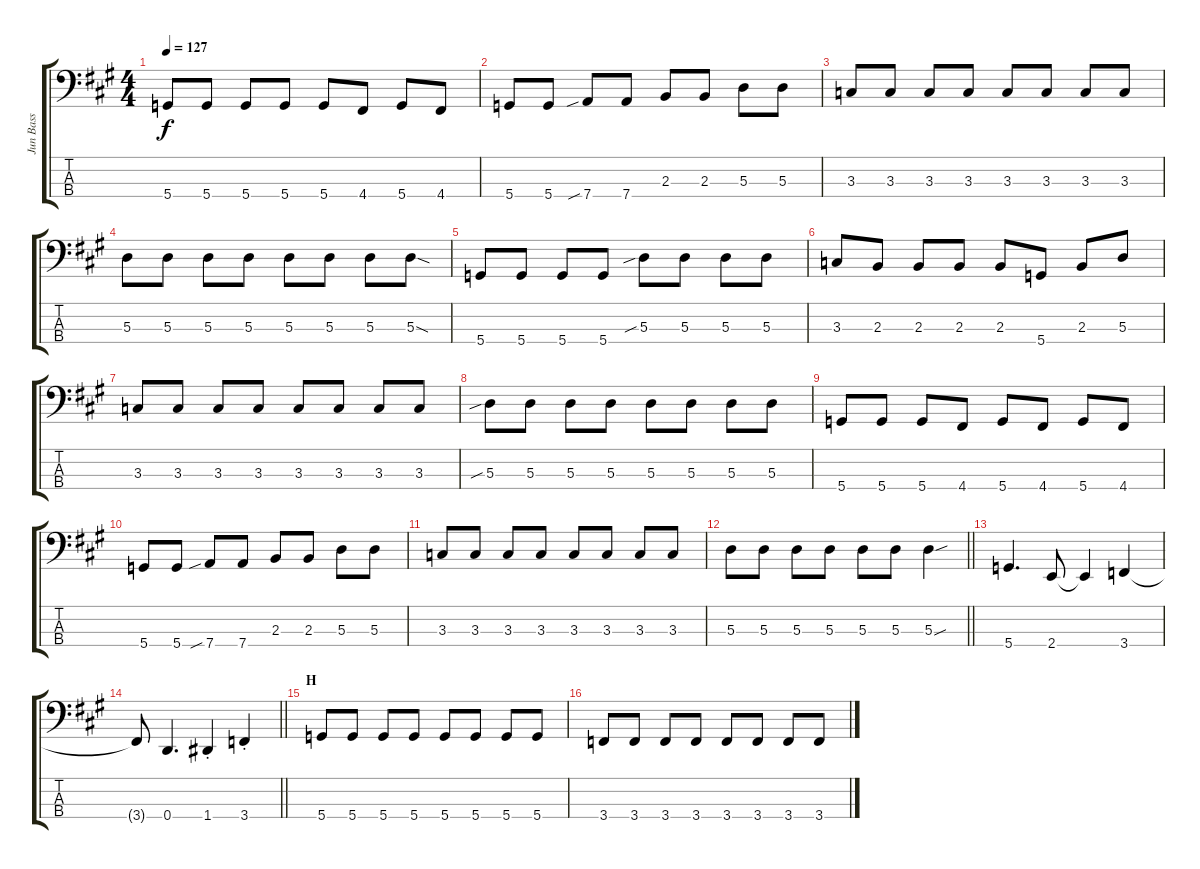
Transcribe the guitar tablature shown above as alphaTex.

\track ("Jun Bass" "Jun Bass") {instrument electricbasspick}
\staff {score tabs}
\tuning (G2 D2 A1 D1) {hide}
\ts (4 4)
\tempo 127
\clef f4
\ks a
5.4.8{dy f} 5.4.8 5.4.8 5.4.8 5.4.8 4.4.8 5.4.8 4.4.8 |
5.4.8 5.4.8 7.4{sib}.8 7.4.8 2.3.8 2.3.8 5.3.8 5.3.8 |
3.3.8 3.3.8 3.3.8 3.3.8 3.3.8 3.3.8 3.3.8 3.3.8 |
5.3.8 5.3.8 5.3.8 5.3.8 5.3.8 5.3.8 5.3.8 5.3{sod}.8 |
5.4.8 5.4.8 5.4.8 5.4.8 5.3{sib}.8 5.3.8 5.3.8 5.3.8 |
3.3.8 2.3.8 2.3.8 2.3.8 2.3.8 5.4.8 2.3.8 5.3.8 |
3.3.8 3.3.8 3.3.8 3.3.8 3.3.8 3.3.8 3.3.8 3.3.8 |
5.3{sib}.8 5.3.8 5.3.8 5.3.8 5.3.8 5.3.8 5.3.8 5.3.8 |
5.4.8 5.4.8 5.4.8 4.4.8 5.4.8 4.4.8 5.4.8 4.4.8 |
5.4.8 5.4.8 7.4{sib}.8 7.4.8 2.3.8 2.3.8 5.3.8 5.3.8 |
3.3.8 3.3.8 3.3.8 3.3.8 3.3.8 3.3.8 3.3.8 3.3.8 |
\barLineRight lightlight
5.3.8 5.3.8 5.3.8 5.3.8 5.3.8 5.3.8 5.3{sou}.4 |
5.4.4{d} 2.4.8 2.4{t}.4 3.4.4 |
\barLineRight lightlight
3.4{t}.8 0.4.4{d} 1.4{st}.4 3.4{st}.4 |
\section ("" "H")
5.4.8 5.4.8 5.4.8 5.4.8 5.4.8 5.4.8 5.4.8 5.4.8 |
3.4.8 3.4.8 3.4.8 3.4.8 3.4.8 3.4.8 3.4.8 3.4.8
